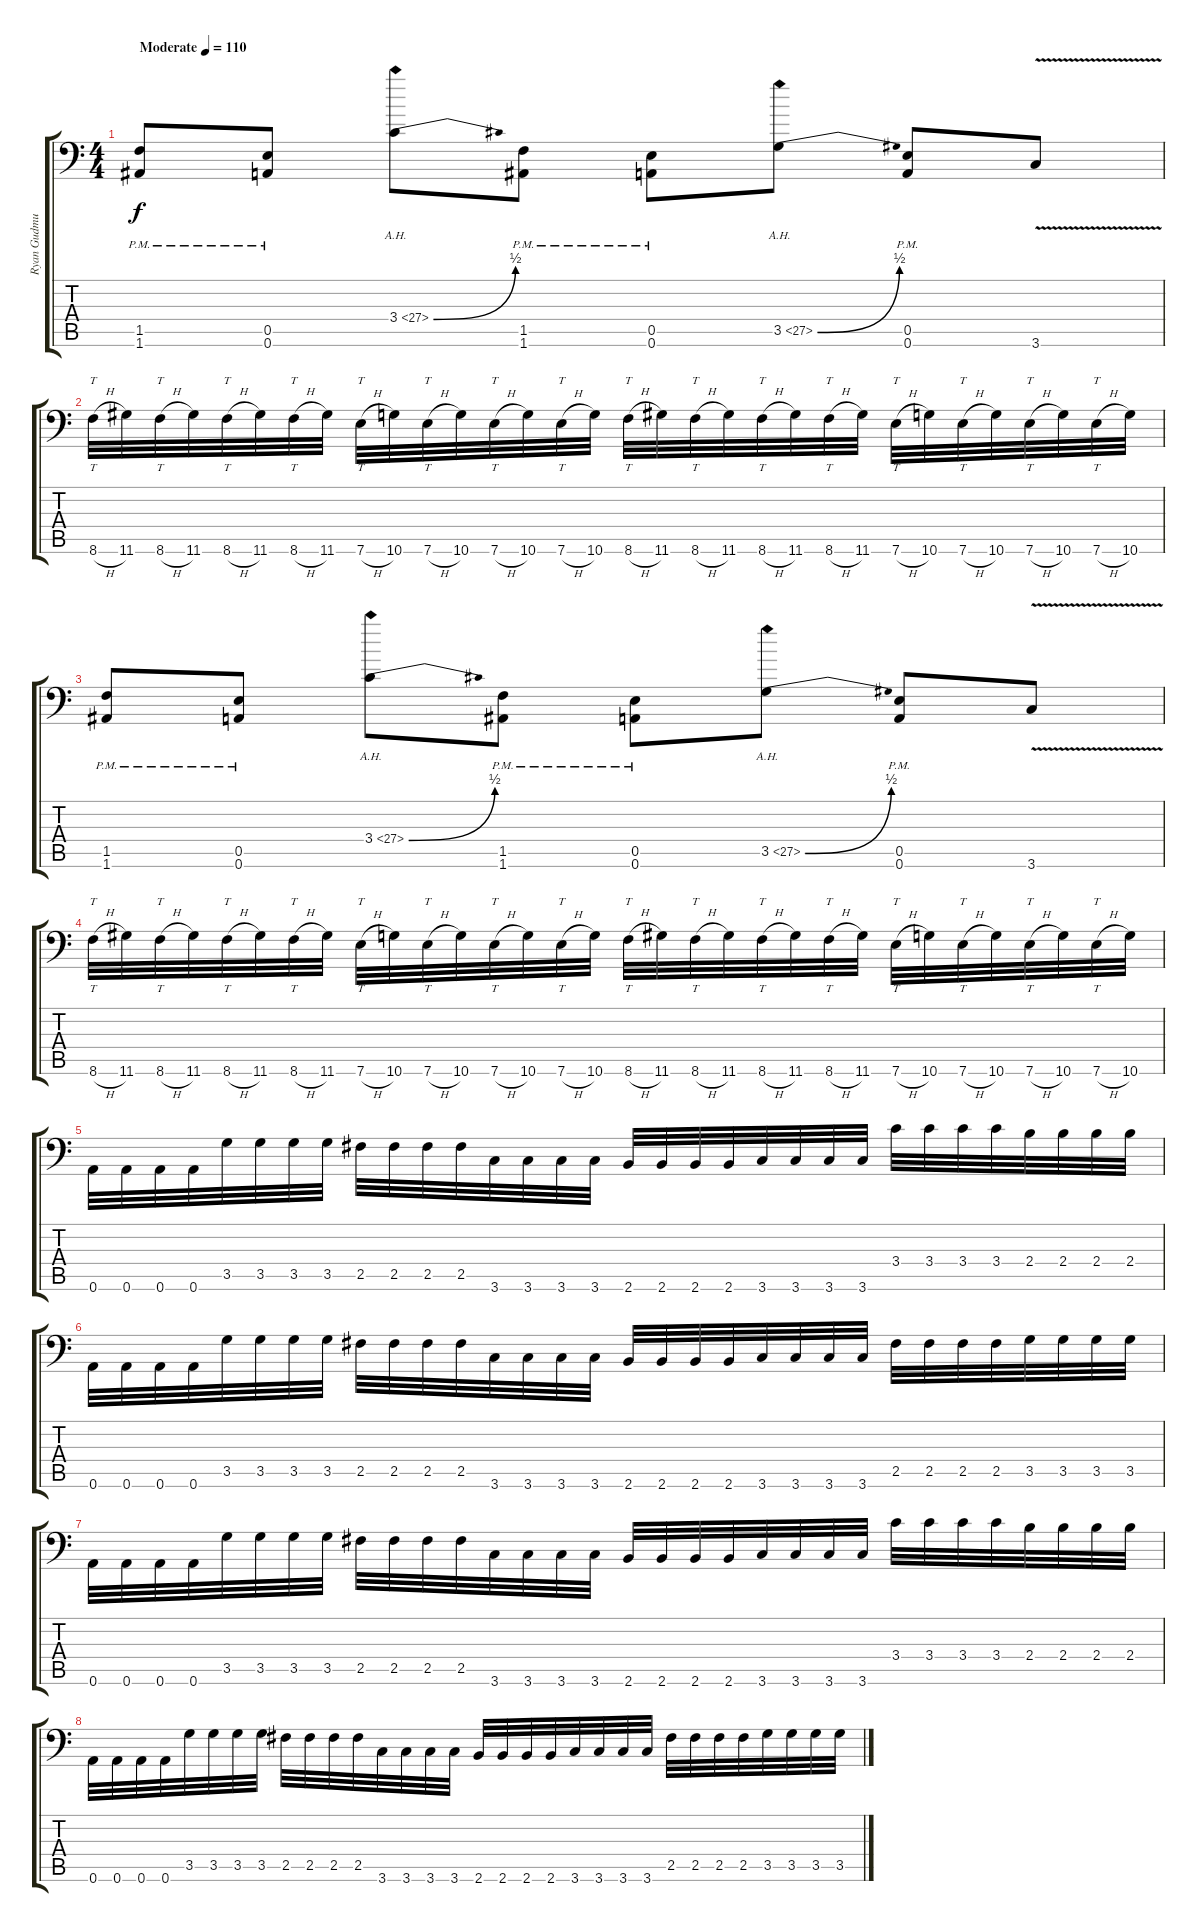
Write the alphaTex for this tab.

\track ("Ryan Gudmunds" "Ryan Gudmu") {instrument distortionguitar}
\staff {score tabs}
\tuning (B3 Gb3 D3 A2 E2 A1) {hide}
\ts (4 4)
\tempo (110 "Moderate")
\clef f4
\ks c
(1.5{pm} 1.6{pm}).8{dy f instrument distortionguitar} (0.5{pm} 0.6{pm}).8 3.4{be (bend 0 0 60 2) ah 24}.8 (1.5{pm} 1.6{pm}).8 (0.5{pm} 0.6{pm}).8 3.5{be (bend 0 0 60 2) ah 24}.8 (0.5{pm} 0.6{pm}).8 3.6{v}.8 |
8.6{h}.32{tt} 11.6.32 8.6{h}.32{tt} 11.6.32 8.6{h}.32{tt} 11.6.32 8.6{h}.32{tt} 11.6.32 7.6{h}.32{tt} 10.6.32 7.6{h}.32{tt} 10.6.32 7.6{h}.32{tt} 10.6.32 7.6{h}.32{tt} 10.6.32 8.6{h}.32{tt} 11.6.32 8.6{h}.32{tt} 11.6.32 8.6{h}.32{tt} 11.6.32 8.6{h}.32{tt} 11.6.32 7.6{h}.32{tt} 10.6.32 7.6{h}.32{tt} 10.6.32 7.6{h}.32{tt} 10.6.32 7.6{h}.32{tt} 10.6.32 |
(1.5{pm} 1.6{pm}).8 (0.5{pm} 0.6{pm}).8 3.4{be (bend 0 0 60 2) ah 24}.8 (1.5{pm} 1.6{pm}).8 (0.5{pm} 0.6{pm}).8 3.5{be (bend 0 0 60 2) ah 24}.8 (0.5{pm} 0.6{pm}).8 3.6{v}.8 |
8.6{h}.32{tt} 11.6.32 8.6{h}.32{tt} 11.6.32 8.6{h}.32{tt} 11.6.32 8.6{h}.32{tt} 11.6.32 7.6{h}.32{tt} 10.6.32 7.6{h}.32{tt} 10.6.32 7.6{h}.32{tt} 10.6.32 7.6{h}.32{tt} 10.6.32 8.6{h}.32{tt} 11.6.32 8.6{h}.32{tt} 11.6.32 8.6{h}.32{tt} 11.6.32 8.6{h}.32{tt} 11.6.32 7.6{h}.32{tt} 10.6.32 7.6{h}.32{tt} 10.6.32 7.6{h}.32{tt} 10.6.32 7.6{h}.32{tt} 10.6.32 |
0.6.32 0.6.32 0.6.32 0.6.32 3.5.32 3.5.32 3.5.32 3.5.32 2.5.32 2.5.32 2.5.32 2.5.32 3.6.32 3.6.32 3.6.32 3.6.32 2.6.32 2.6.32 2.6.32 2.6.32 3.6.32 3.6.32 3.6.32 3.6.32 3.4.32 3.4.32 3.4.32 3.4.32 2.4.32 2.4.32 2.4.32 2.4.32 |
0.6.32 0.6.32 0.6.32 0.6.32 3.5.32 3.5.32 3.5.32 3.5.32 2.5.32 2.5.32 2.5.32 2.5.32 3.6.32 3.6.32 3.6.32 3.6.32 2.6.32 2.6.32 2.6.32 2.6.32 3.6.32 3.6.32 3.6.32 3.6.32 2.5.32 2.5.32 2.5.32 2.5.32 3.5.32 3.5.32 3.5.32 3.5.32 |
0.6.32 0.6.32 0.6.32 0.6.32 3.5.32 3.5.32 3.5.32 3.5.32 2.5.32 2.5.32 2.5.32 2.5.32 3.6.32 3.6.32 3.6.32 3.6.32 2.6.32 2.6.32 2.6.32 2.6.32 3.6.32 3.6.32 3.6.32 3.6.32 3.4.32 3.4.32 3.4.32 3.4.32 2.4.32 2.4.32 2.4.32 2.4.32 |
0.6.32 0.6.32 0.6.32 0.6.32 3.5.32 3.5.32 3.5.32 3.5.32 2.5.32 2.5.32 2.5.32 2.5.32 3.6.32 3.6.32 3.6.32 3.6.32 2.6.32 2.6.32 2.6.32 2.6.32 3.6.32 3.6.32 3.6.32 3.6.32 2.5.32 2.5.32 2.5.32 2.5.32 3.5.32 3.5.32 3.5.32 3.5.32
